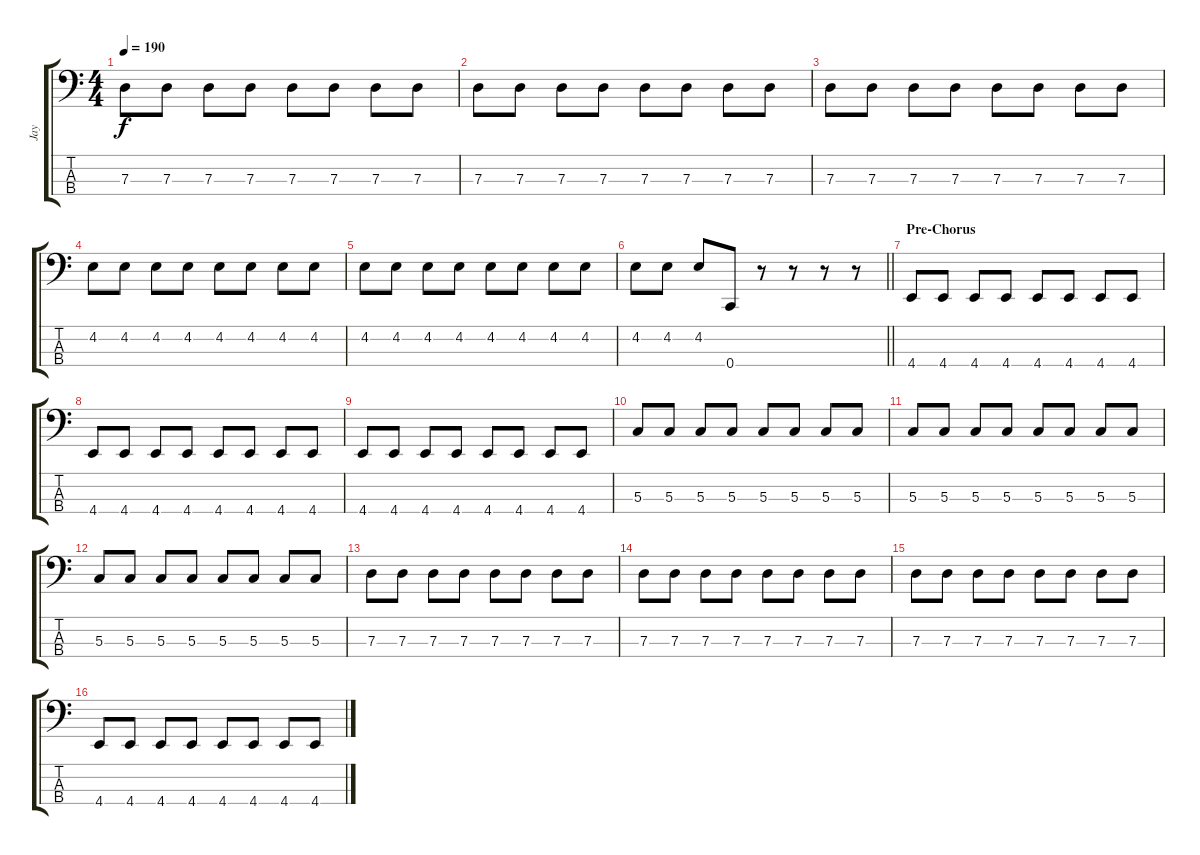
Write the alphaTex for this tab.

\track ("Jay" "Jay") {instrument electricbasspick}
\staff {score tabs}
\tuning (F2 C2 G1 C1) {hide}
\ts (4 4)
\tempo 190
\clef f4
\ks c
7.3.8{dy f} 7.3.8 7.3.8 7.3.8 7.3.8 7.3.8 7.3.8 7.3.8 |
7.3.8 7.3.8 7.3.8 7.3.8 7.3.8 7.3.8 7.3.8 7.3.8 |
7.3.8 7.3.8 7.3.8 7.3.8 7.3.8 7.3.8 7.3.8 7.3.8 |
4.2.8 4.2.8 4.2.8 4.2.8 4.2.8 4.2.8 4.2.8 4.2.8 |
4.2.8 4.2.8 4.2.8 4.2.8 4.2.8 4.2.8 4.2.8 4.2.8 |
\barLineRight lightlight
4.2.8 4.2.8 4.2.8 0.4.8 r.8 r.8 r.8 r.8 |
\section ("" "Pre-Chorus")
4.4.8 4.4.8 4.4.8 4.4.8 4.4.8 4.4.8 4.4.8 4.4.8 |
4.4.8 4.4.8 4.4.8 4.4.8 4.4.8 4.4.8 4.4.8 4.4.8 |
4.4.8 4.4.8 4.4.8 4.4.8 4.4.8 4.4.8 4.4.8 4.4.8 |
5.3.8 5.3.8 5.3.8 5.3.8 5.3.8 5.3.8 5.3.8 5.3.8 |
5.3.8 5.3.8 5.3.8 5.3.8 5.3.8 5.3.8 5.3.8 5.3.8 |
5.3.8 5.3.8 5.3.8 5.3.8 5.3.8 5.3.8 5.3.8 5.3.8 |
7.3.8 7.3.8 7.3.8 7.3.8 7.3.8 7.3.8 7.3.8 7.3.8 |
7.3.8 7.3.8 7.3.8 7.3.8 7.3.8 7.3.8 7.3.8 7.3.8 |
7.3.8 7.3.8 7.3.8 7.3.8 7.3.8 7.3.8 7.3.8 7.3.8 |
4.4.8 4.4.8 4.4.8 4.4.8 4.4.8 4.4.8 4.4.8 4.4.8
